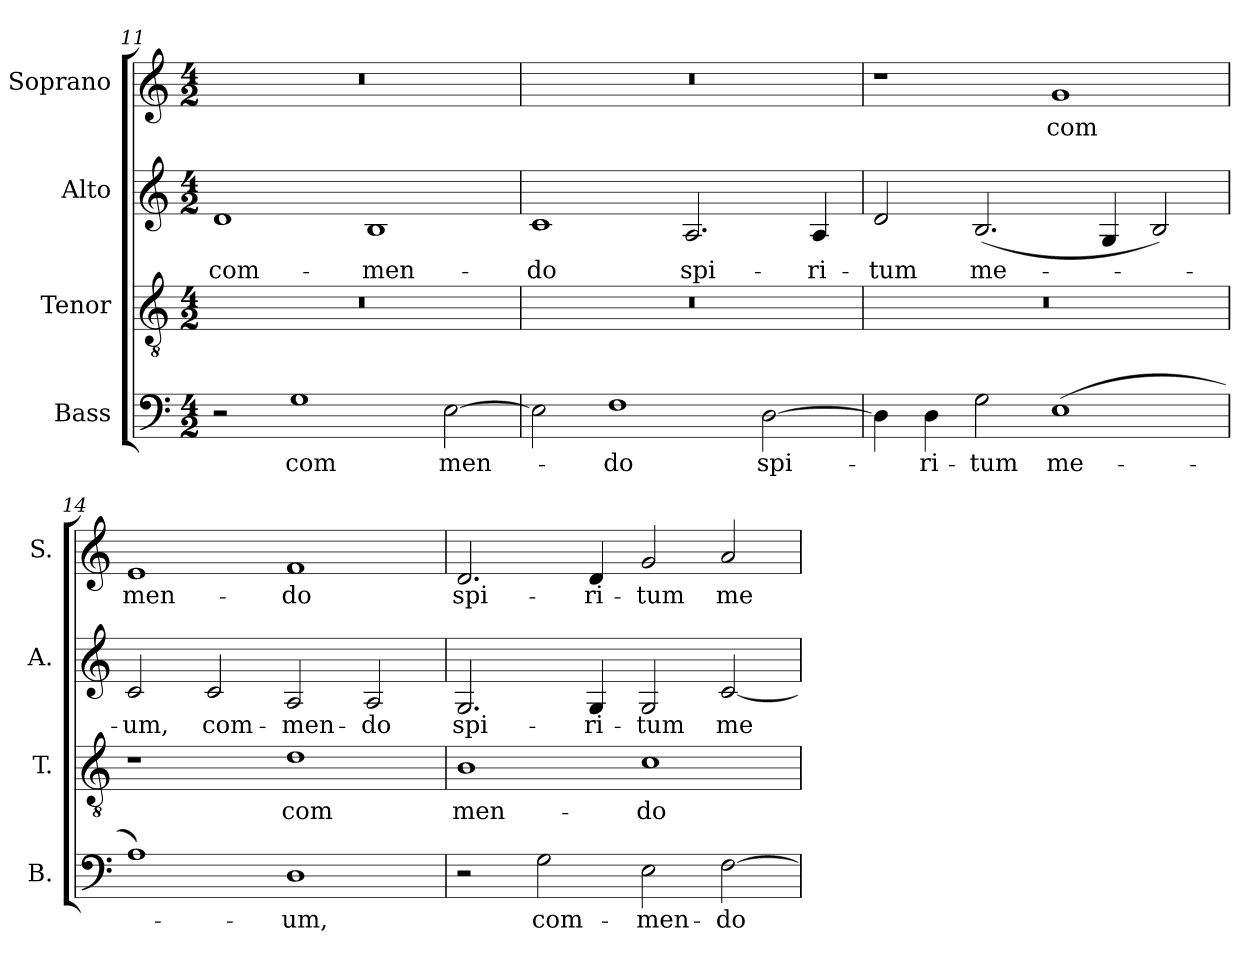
**kern	**text	**kern	**text	**kern	**text	**kern	**text
*part4	*part4	*part3	*part3	*part2	*part2	*part1	*part1
*staff4	*staff4	*staff3	*staff3	*staff2	*staff2	*staff1	*staff1
*I"Bass	*	*I"Tenor	*	*I"Alto	*	*I"Soprano	*
*I'B.	*	*I'T.	*	*I'A.	*	*I'S.	*
*clefF4	*	*clefGv2	*	*clefG2	*	*clefG2	*
*	*	*ITrd7c12	*	*	*	*	*
*k[]	*	*k[]	*	*k[]	*	*k[]	*
*C:	*	*C:	*	*C:	*	*C:	*
*M4/2	*	*M4/2	*	*M4/2	*	*M4/2	*
=11	=11	=11	=11	=11	=11	=11	=11
!	!	!LO:N:vis=1	!	!	!	!	!
!	!	!	!	!	!LO:LY:b:color=#000000	!LO:N:vis=1	!
2r	.	0r	.	1di	com-	0r	.
!	!LO:LY:b:color=#000000	!	!	!	!	!	!
1Gi	com	.	.	.	.	.	.
!	!	!	!	!	!LO:LY:b:color=#000000	!	!
.	.	.	.	1Bi	-men-	.	.
!	!LO:LY:b:color=#000000	!	!	!	!	!	!
[2Ei\	men-	.	.	.	.	.	.
=12	=12	=12	=12	=12	=12	=12	=12
!	!	!LO:N:vis=1	!	!	!	!	!
!	!	!	!	!	!LO:LY:b:color=#000000	!LO:N:vis=1	!
2Ei\]	.	0r	.	1ci	-do	0r	.
!	!LO:LY:b:color=#000000	!	!	!	!	!	!
1Fi	-do	.	.	.	.	.	.
!	!	!	!	!	!LO:LY:b:color=#000000	!	!
.	.	.	.	2.Ai/	spi-	.	.
!	!LO:LY:b:color=#000000	!	!	!	!	!	!
[2Di\	spi-	.	.	.	.	.	.
!	!	!	!	!	!LO:LY:b:color=#000000	!	!
.	.	.	.	4Ai/	-ri-	.	.
!!LO:LB:g=z
=13	=13	=13	=13	=13	=13	=13	=13
!	!	!LO:N:vis=1	!	!	!	!	!
!	!	!	!	!	!LO:LY:b:color=#000000	!	!
4Di\]	.	0r	.	2di/	-tum	1r	.
!	!LO:LY:b:color=#000000	!	!	!	!	!	!
4Di\	-ri-	.	.	.	.	.	.
!	!LO:LY:b:color=#000000	!	!	!	!	!	!
!	!	!	!	!	!LO:LY:b:color=#000000	!	!
2Gi\	-tum	.	.	(2.Bi/	me-	.	.
!	!LO:LY:b:color=#000000	!	!	!	!	!	!
!	!	!	!	!	!	!	!LO:LY:b:color=#000000
(1Ei	me-	.	.	.	.	1gi	com
.	.	.	.	4Gi/	.	.	.
.	.	.	.	2Bi/)	.	.	.
=14	=14	=14	=14	=14	=14	=14	=14
!	!	!	!	!	!LO:LY:b:color=#000000	!	!
!	!	!	!	!	!	!	!LO:LY:b:color=#000000
1Ai)	.	1r	.	2ci/	-um,	1ei	men-
!	!	!	!	!	!LO:LY:b:color=#000000	!	!
.	.	.	.	2ci/	com-	.	.
!	!LO:LY:b:color=#000000	!	!	!	!	!	!
!	!	!	!LO:LY:b:color=#000000	!	!	!	!
!	!	!	!	!	!LO:LY:b:color=#000000	!	!
!	!	!	!	!	!	!	!LO:LY:b:color=#000000
1Di	-um,	1Di	com	2Ai/	-men-	1fi	-do
!	!	!	!	!	!LO:LY:b:color=#000000	!	!
.	.	.	.	2Ai/	-do	.	.
=15	=15	=15	=15	=15	=15	=15	=15
!	!	!	!LO:LY:b:color=#000000	!	!	!	!
!	!	!	!	!	!LO:LY:b:color=#000000	!	!
!	!	!	!	!	!	!	!LO:LY:b:color=#000000
2r	.	1BBi	men-	2.Gi/	spi-	2.di/	spi-
!	!LO:LY:b:color=#000000	!	!	!	!	!	!
2Gi\	com-	.	.	.	.	.	.
!	!	!	!	!	!LO:LY:b:color=#000000	!	!
!	!	!	!	!	!	!	!LO:LY:b:color=#000000
.	.	.	.	4Gi/	-ri-	4di/	-ri-
!	!LO:LY:b:color=#000000	!	!	!	!	!	!
!	!	!	!LO:LY:b:color=#000000	!	!	!	!
!	!	!	!	!	!LO:LY:b:color=#000000	!	!
!	!	!	!	!	!	!	!LO:LY:b:color=#000000
2Ei\	-men-	1Ci	-do	2Gi/	-tum	2gi/	-tum
!	!LO:LY:b:color=#000000	!	!	!	!	!	!
!	!	!	!	!	!LO:LY:b:color=#000000	!	!
!	!	!	!	!	!	!	!LO:LY:b:color=#000000
[2Fi\	-do	.	.	[2ci/	me-	2ai/	me-
=	=	=	=	=	=	=	=
*-	*-	*-	*-	*-	*-	*-	*-
